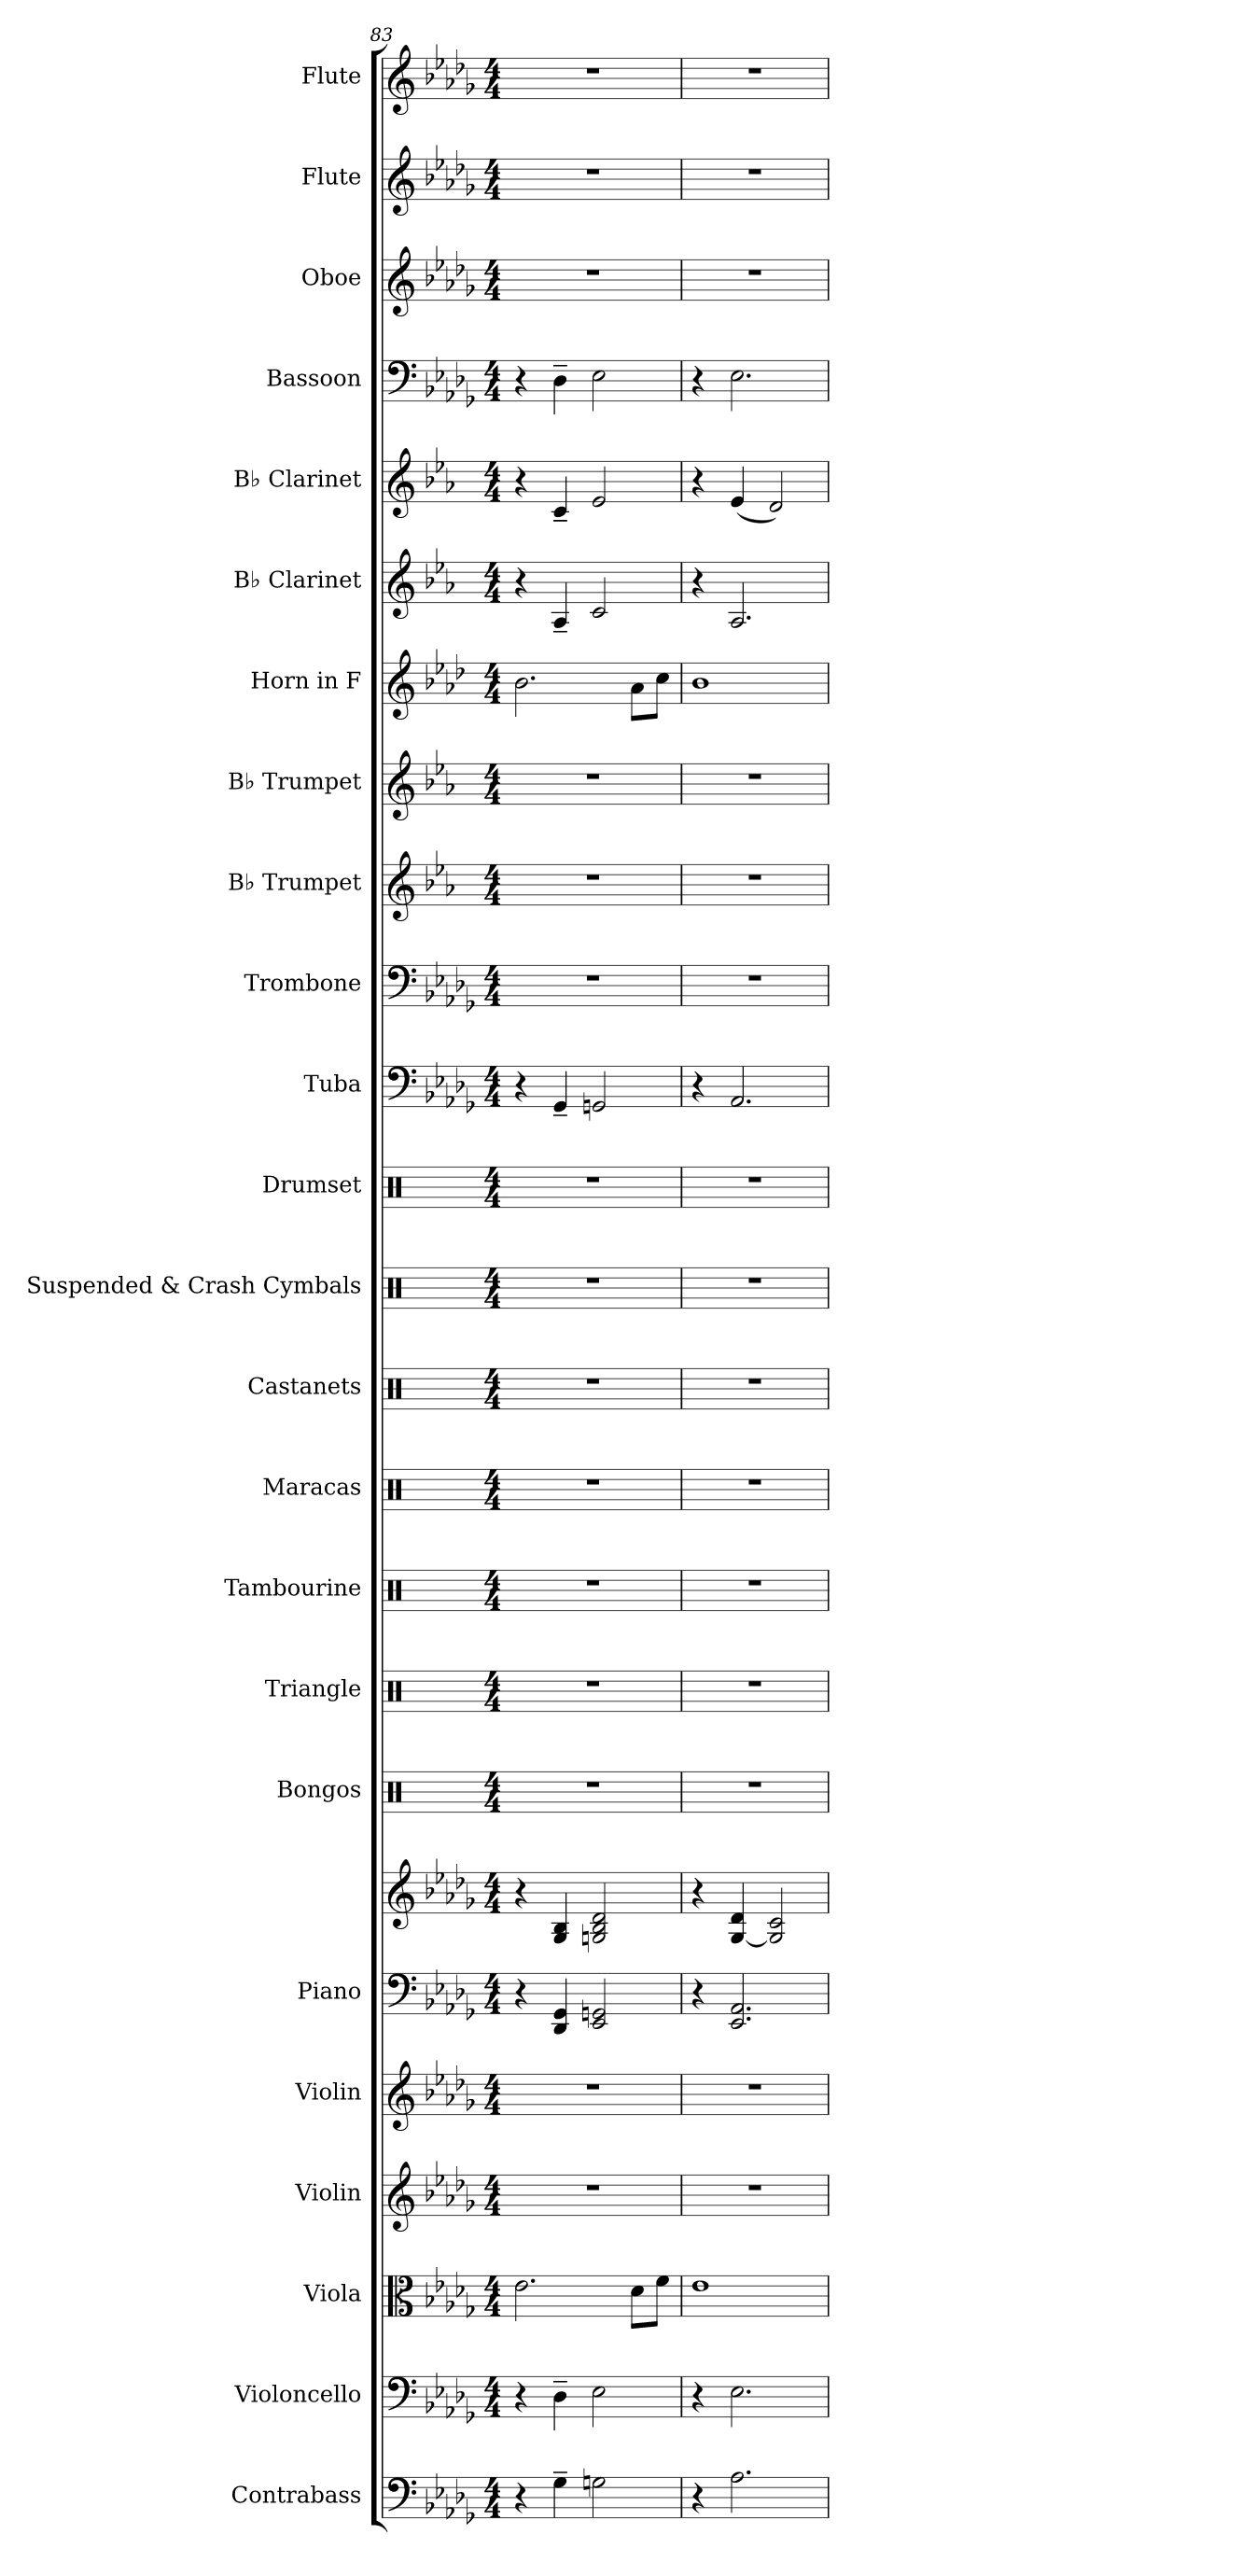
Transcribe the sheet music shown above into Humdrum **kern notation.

**kern	**kern	**kern	**kern	**kern	**kern	**kern	**kern	**kern	**kern	**kern	**kern	**kern	**kern	**kern	**kern	**kern	**kern	**kern	**kern	**kern	**kern	**kern	**kern	**kern
*part24	*part23	*part22	*part21	*part20	*part19	*part19	*part18	*part17	*part16	*part15	*part14	*part13	*part12	*part11	*part10	*part9	*part8	*part7	*part6	*part5	*part4	*part3	*part2	*part1
*staff25	*staff24	*staff23	*staff22	*staff21	*staff20	*staff19	*staff18	*staff17	*staff16	*staff15	*staff14	*staff13	*staff12	*staff11	*staff10	*staff9	*staff8	*staff7	*staff6	*staff5	*staff4	*staff3	*staff2	*staff1
*I"Contrabass	*I"Violoncello	*I"Viola	*I"Violin	*I"Violin	*I"Piano	*	*I"Bongos	*I"Triangle	*I"Tambourine	*I"Maracas	*I"Castanets	*I"Suspended &amp; Crash Cymbals	*I"Drumset	*I"Tuba	*I"Trombone	*I"B♭ Trumpet	*I"B♭ Trumpet	*I"Horn in F	*I"B♭ Clarinet	*I"B♭ Clarinet	*I"Bassoon	*I"Oboe	*I"Flute	*I"Flute
*I'Cb.	*I'Vc.	*I'Vla.	*I'Vln.	*I'Vln.	*I'Pno.	*	*I'Bon.	*I'Trgl.	*I'Tamb.	*I'Mrcs.	*I'Cst.	*I'Cym.	*I'D. Set	*I'Tba.	*I'Tbn.	*I'B♭ Tpt.	*I'B♭ Tpt.	*	*I'B♭ Cl.	*I'B♭ Cl.	*I'Bsn.	*I'Ob.	*I'Fl.	*I'Fl.
*clefF4	*clefF4	*clefC3	*clefG2	*clefG2	*clefF4	*clefG2	*clefX	*clefX	*clefX	*clefX	*clefX	*clefX	*clefX	*clefF4	*clefF4	*clefG2	*clefG2	*clefG2	*clefG2	*clefG2	*clefF4	*clefG2	*clefG2	*clefG2
*ITrd7c12	*	*	*	*	*	*	*	*	*	*	*	*	*	*	*	*ITrd1c2	*ITrd1c2	*ITrd4c7	*ITrd1c2	*ITrd1c2	*	*	*	*
*k[b-e-a-d-g-]	*k[b-e-a-d-g-]	*k[b-e-a-d-g-]	*k[b-e-a-d-g-]	*k[b-e-a-d-g-]	*k[b-e-a-d-g-]	*k[b-e-a-d-g-]	*k[]	*k[]	*k[]	*k[]	*k[]	*k[]	*k[]	*k[b-e-a-d-g-]	*k[b-e-a-d-g-]	*k[b-e-a-d-g-]	*k[b-e-a-d-g-]	*k[b-e-a-d-g-]	*k[b-e-a-d-g-]	*k[b-e-a-d-g-]	*k[b-e-a-d-g-]	*k[b-e-a-d-g-]	*k[b-e-a-d-g-]	*k[b-e-a-d-g-]
*M4/4	*M4/4	*M4/4	*M4/4	*M4/4	*M4/4	*M4/4	*M4/4	*M4/4	*M4/4	*M4/4	*M4/4	*M4/4	*M4/4	*M4/4	*M4/4	*M4/4	*M4/4	*M4/4	*M4/4	*M4/4	*M4/4	*M4/4	*M4/4	*M4/4
=83	=83	=83	=83	=83	=83	=83	=83	=83	=83	=83	=83	=83	=83	=83	=83	=83	=83	=83	=83	=83	=83	=83	=83	=83
4r	4r	2.e-\	1r	1r	4r	4r	1r	1r	1r	1r	1r	1r	1r	4r	1r	1r	1r	2.e-\	4r	4r	4r	1r	1r	1r
4GG-~\	4D-~\	.	.	.	4DD-/ 4GG-/	4G-/ 4B-/	.	.	.	.	.	.	.	4GG-~/	.	.	.	.	4G-~/	4B-~/	4D-~\	.	.	.
2GGn\	2E-\	.	.	.	2EE-/ 2GGn/	2Gn/ 2B-/ 2d-/	.	.	.	.	.	.	.	2GGn/	.	.	.	.	2B-/	2d-/	2E-\	.	.	.
.	.	8d-\L	.	.	.	.	.	.	.	.	.	.	.	.	.	.	.	8d-\L	.	.	.	.	.	.
.	.	8f\J	.	.	.	.	.	.	.	.	.	.	.	.	.	.	.	8f\J	.	.	.	.	.	.
!!LO:PB:g=z
=84	=84	=84	=84	=84	=84	=84	=84	=84	=84	=84	=84	=84	=84	=84	=84	=84	=84	=84	=84	=84	=84	=84	=84	=84
4r	4r	1e-	1r	1r	4r	4r	1r	1r	1r	1r	1r	1r	1r	4r	1r	1r	1r	1e-	4r	4r	4r	1r	1r	1r
2.AA-\	2.E-\	.	.	.	2.EE-/ 2.AA-/	[4G-/ 4d-/	.	.	.	.	.	.	.	2.AA-/	.	.	.	.	2.G-/	(4d-/	2.E-\	.	.	.
.	.	.	.	.	.	2G-/] 2c/	.	.	.	.	.	.	.	.	.	.	.	.	.	2c/)	.	.	.	.
=	=	=	=	=	=	=	=	=	=	=	=	=	=	=	=	=	=	=	=	=	=	=	=	=
*-	*-	*-	*-	*-	*-	*-	*-	*-	*-	*-	*-	*-	*-	*-	*-	*-	*-	*-	*-	*-	*-	*-	*-	*-
